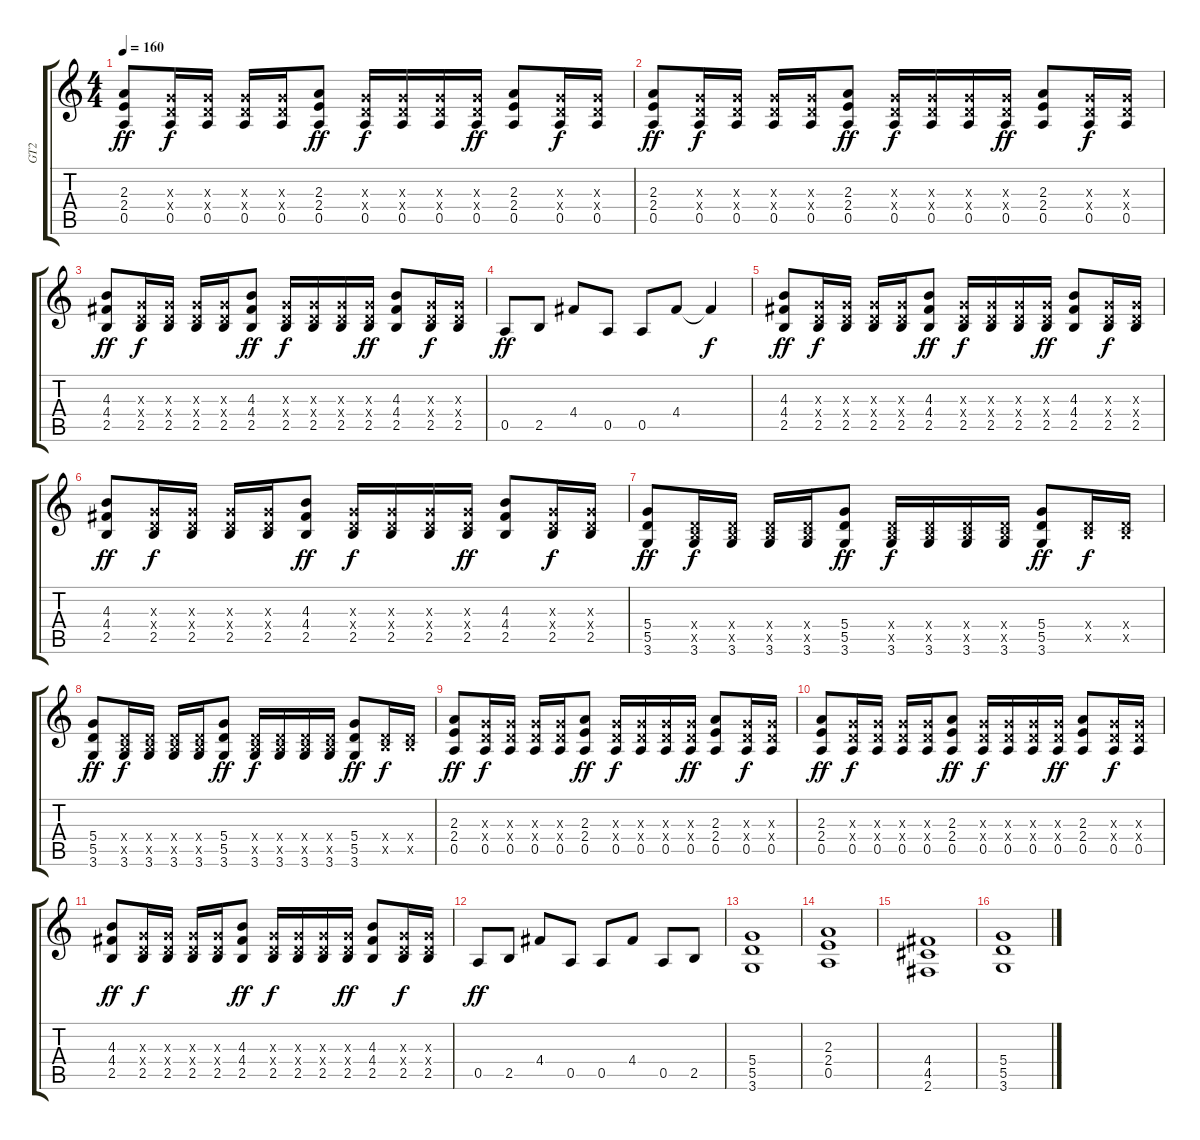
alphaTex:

\track ("GT2" "GT2") {instrument distortionguitar}
\staff {score tabs}
\tuning (E4 B3 G3 D3 A2 E2) {hide}
\ts (4 4)
\tempo 160
\clef g2
\ks c
(2.3 2.4 0.5).8{dy ff} (0.3{x} 0.4{x} 0.5).16{dy f} (0.3{x} 0.4{x} 0.5).16 (0.3{x} 0.4{x} 0.5).16 (0.3{x} 0.4{x} 0.5).16 (2.3 2.4 0.5).8{dy ff} (0.3{x} 0.4{x} 0.5).16{dy f} (0.3{x} 0.4{x} 0.5).16 (0.3{x} 0.4{x} 0.5).16 (0.3{x} 0.4{x} 0.5).16{dy ff} (2.3 2.4 0.5).8 (0.3{x} 0.4{x} 0.5).16{dy f} (0.3{x} 0.4{x} 0.5).16 |
(2.3 2.4 0.5).8{dy ff} (0.3{x} 0.4{x} 0.5).16{dy f} (0.3{x} 0.4{x} 0.5).16 (0.3{x} 0.4{x} 0.5).16 (0.3{x} 0.4{x} 0.5).16 (2.3 2.4 0.5).8{dy ff} (0.3{x} 0.4{x} 0.5).16{dy f} (0.3{x} 0.4{x} 0.5).16 (0.3{x} 0.4{x} 0.5).16 (0.3{x} 0.4{x} 0.5).16{dy ff} (2.3 2.4 0.5).8 (0.3{x} 0.4{x} 0.5).16{dy f} (0.3{x} 0.4{x} 0.5).16 |
(4.3 4.4 2.5).8{dy ff} (0.3{x} 0.4{x} 2.5).16{dy f} (0.3{x} 0.4{x} 2.5).16 (0.3{x} 0.4{x} 2.5).16 (0.3{x} 0.4{x} 2.5).16 (4.3 4.4 2.5).8{dy ff} (0.3{x} 0.4{x} 2.5).16{dy f} (0.3{x} 0.4{x} 2.5).16 (0.3{x} 0.4{x} 2.5).16 (0.3{x} 0.4{x} 2.5).16{dy ff} (4.3 4.4 2.5).8 (0.3{x} 0.4{x} 2.5).16{dy f} (0.3{x} 0.4{x} 2.5).16 |
0.5.8{dy ff} 2.5.8 4.4.8 0.5.8 0.5.8 4.4.8 4.4{t}.4{dy f} |
(4.3 4.4 2.5).8{dy ff} (0.3{x} 0.4{x} 2.5).16{dy f} (0.3{x} 0.4{x} 2.5).16 (0.3{x} 0.4{x} 2.5).16 (0.3{x} 0.4{x} 2.5).16 (4.3 4.4 2.5).8{dy ff} (0.3{x} 0.4{x} 2.5).16{dy f} (0.3{x} 0.4{x} 2.5).16 (0.3{x} 0.4{x} 2.5).16 (0.3{x} 0.4{x} 2.5).16{dy ff} (4.3 4.4 2.5).8 (0.3{x} 0.4{x} 2.5).16{dy f} (0.3{x} 0.4{x} 2.5).16 |
(4.3 4.4 2.5).8{dy ff} (0.3{x} 0.4{x} 2.5).16{dy f} (0.3{x} 0.4{x} 2.5).16 (0.3{x} 0.4{x} 2.5).16 (0.3{x} 0.4{x} 2.5).16 (4.3 4.4 2.5).8{dy ff} (0.3{x} 0.4{x} 2.5).16{dy f} (0.3{x} 0.4{x} 2.5).16 (0.3{x} 0.4{x} 2.5).16 (0.3{x} 0.4{x} 2.5).16{dy ff} (4.3 4.4 2.5).8 (0.3{x} 0.4{x} 2.5).16{dy f} (0.3{x} 0.4{x} 2.5).16 |
(5.4 5.5 3.6).8{dy ff} (0.4{x} 2.5{x} 3.6).16{dy f} (0.4{x} 2.5{x} 3.6).16 (0.4{x} 2.5{x} 3.6).16 (0.4{x} 2.5{x} 3.6).16 (5.4 5.5 3.6).8{dy ff} (0.4{x} 2.5{x} 3.6).16{dy f} (0.4{x} 2.5{x} 3.6).16 (0.4{x} 2.5{x} 3.6).16 (0.4{x} 2.5{x} 3.6).16 (5.4 5.5 3.6).8{dy ff} (0.4{x} 2.5{x}).16{dy f} (0.4{x} 2.5{x}).16 |
(5.4 5.5 3.6).8{dy ff} (0.4{x} 2.5{x} 3.6).16{dy f} (0.4{x} 2.5{x} 3.6).16 (0.4{x} 2.5{x} 3.6).16 (0.4{x} 2.5{x} 3.6).16 (5.4 5.5 3.6).8{dy ff} (0.4{x} 2.5{x} 3.6).16{dy f} (0.4{x} 2.5{x} 3.6).16 (0.4{x} 2.5{x} 3.6).16 (0.4{x} 2.5{x} 3.6).16 (5.4 5.5 3.6).8{dy ff} (0.4{x} 2.5{x}).16{dy f} (0.4{x} 2.5{x}).16 |
(2.3 2.4 0.5).8{dy ff} (0.3{x} 0.4{x} 0.5).16{dy f} (0.3{x} 0.4{x} 0.5).16 (0.3{x} 0.4{x} 0.5).16 (0.3{x} 0.4{x} 0.5).16 (2.3 2.4 0.5).8{dy ff} (0.3{x} 0.4{x} 0.5).16{dy f} (0.3{x} 0.4{x} 0.5).16 (0.3{x} 0.4{x} 0.5).16 (0.3{x} 0.4{x} 0.5).16{dy ff} (2.3 2.4 0.5).8 (0.3{x} 0.4{x} 0.5).16{dy f} (0.3{x} 0.4{x} 0.5).16 |
(2.3 2.4 0.5).8{dy ff} (0.3{x} 0.4{x} 0.5).16{dy f} (0.3{x} 0.4{x} 0.5).16 (0.3{x} 0.4{x} 0.5).16 (0.3{x} 0.4{x} 0.5).16 (2.3 2.4 0.5).8{dy ff} (0.3{x} 0.4{x} 0.5).16{dy f} (0.3{x} 0.4{x} 0.5).16 (0.3{x} 0.4{x} 0.5).16 (0.3{x} 0.4{x} 0.5).16{dy ff} (2.3 2.4 0.5).8 (0.3{x} 0.4{x} 0.5).16{dy f} (0.3{x} 0.4{x} 0.5).16 |
(4.3 4.4 2.5).8{dy ff} (0.3{x} 0.4{x} 2.5).16{dy f} (0.3{x} 0.4{x} 2.5).16 (0.3{x} 0.4{x} 2.5).16 (0.3{x} 0.4{x} 2.5).16 (4.3 4.4 2.5).8{dy ff} (0.3{x} 0.4{x} 2.5).16{dy f} (0.3{x} 0.4{x} 2.5).16 (0.3{x} 0.4{x} 2.5).16 (0.3{x} 0.4{x} 2.5).16{dy ff} (4.3 4.4 2.5).8 (0.3{x} 0.4{x} 2.5).16{dy f} (0.3{x} 0.4{x} 2.5).16 |
0.5.8{dy ff} 2.5.8 4.4.8 0.5.8 0.5.8 4.4.8 0.5.8 2.5.8 |
(5.4 5.5 3.6).1 |
(2.3 2.4 0.5).1 |
(4.4 4.5 2.6).1 |
(5.4 5.5 3.6).1
